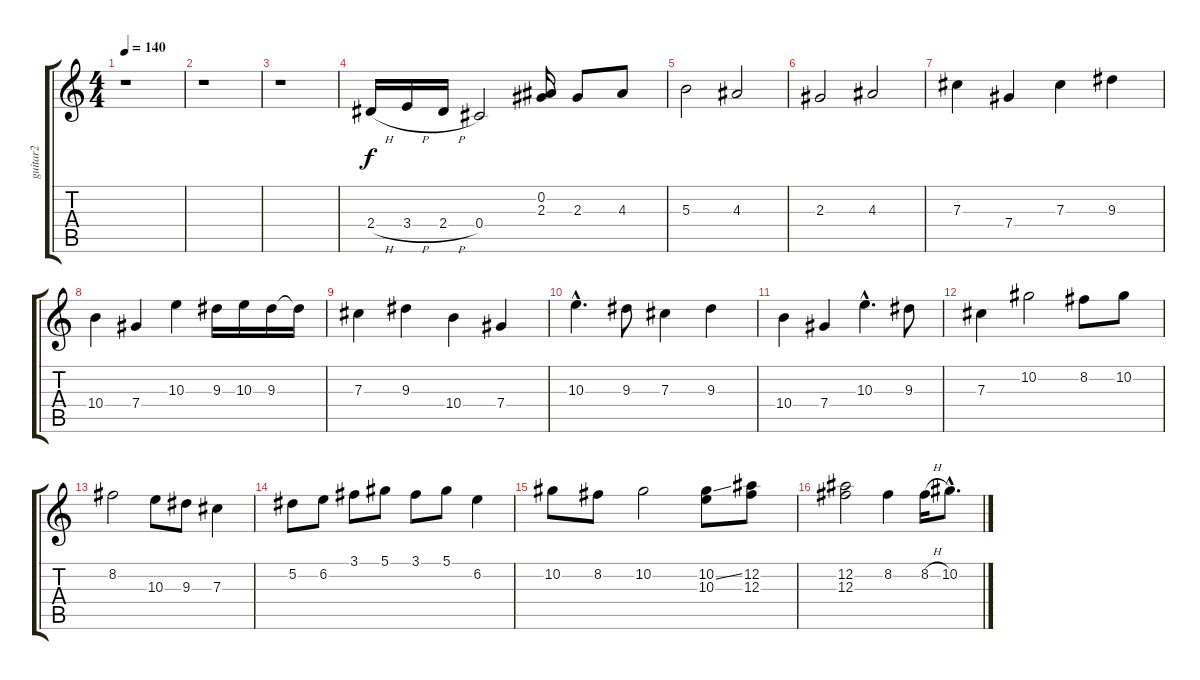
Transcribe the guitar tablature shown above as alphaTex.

\track ("guitar2" "guitar2") {instrument acousticguitarnylon}
\staff {score tabs}
\tuning (Eb4 Bb3 Gb3 Db3 Ab2 Eb2) {hide}
\ts (4 4)
\tempo 140
\clef g2
\ks c
r.1{dy f} |
r.1 |
r.1 |
2.4{h}.16 3.4{h}.16 2.4{h}.16 0.4.2 (0.2 2.3).16 2.3.8 4.3.8 |
5.3.2 4.3.2 |
2.3.2 4.3.2 |
7.3.4 7.4.4 7.3.4 9.3.4 |
10.4.4 7.4.4 10.3.4 9.3.16 10.3.16 9.3.16 9.3{t}.16 |
7.3.4 9.3.4 10.4.4 7.4.4 |
10.3{hac}.4{d} 9.3.8 7.3.4 9.3.4 |
10.4.4 7.4.4 10.3{hac}.4{d} 9.3.8 |
7.3.4 10.2.2 8.2.8 10.2.8 |
8.2.2 10.3.8 9.3.8 7.3.4 |
5.2.8 6.2.8 3.1.8 5.1.8 3.1.8 5.1.8 6.2.4 |
10.2.8 8.2.8 10.2.2 (10.2{ss} 10.3).8 (12.2 12.3).8 |
(12.2 12.3).2 8.2.4 8.2{h}.16 10.2{hac}.8{d}
